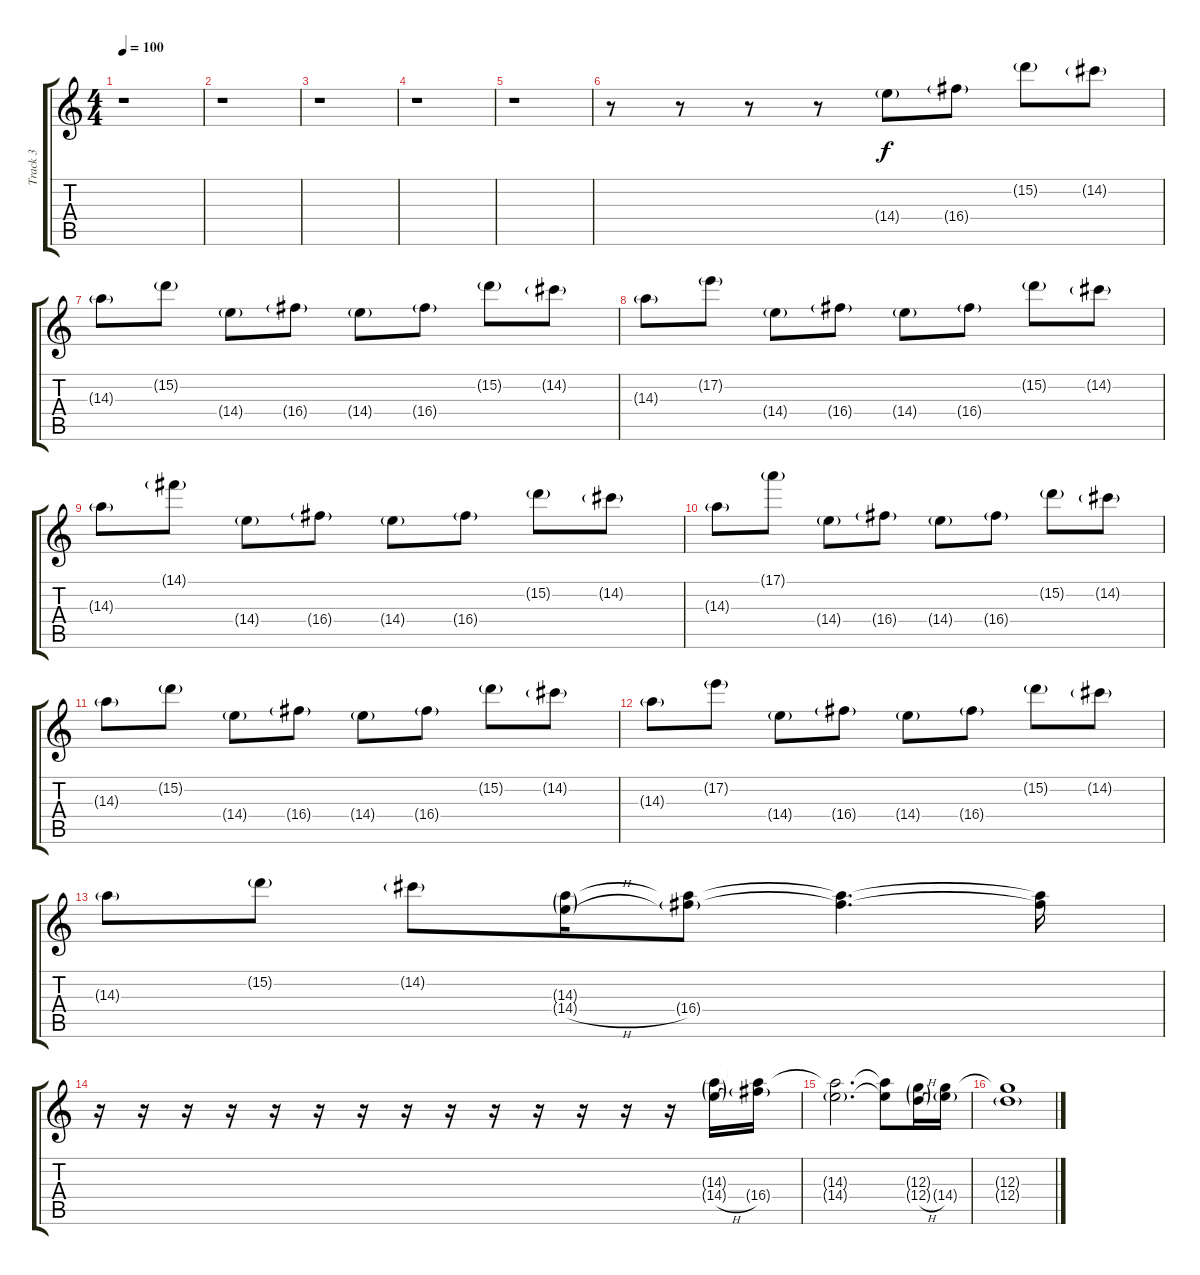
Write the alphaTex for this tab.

\track ("Track 3" "Track 3") {instrument overdrivenguitar}
\staff {score tabs}
\tuning (E4 B3 G3 D3 A2 E2) {hide}
\ts (4 4)
\tempo 100
\clef g2
\ks c
r.1{dy f} |
r.1 |
r.1 |
r.1 |
r.1 |
r.8 r.8 r.8 r.8 14.4{g}.8 16.4{g}.8 15.2{g}.8 14.2{g}.8 |
14.3{g}.8 15.2{g}.8 14.4{g}.8 16.4{g}.8 14.4{g}.8 16.4{g}.8 15.2{g}.8 14.2{g}.8 |
14.3{g}.8 17.2{g}.8 14.4{g}.8 16.4{g}.8 14.4{g}.8 16.4{g}.8 15.2{g}.8 14.2{g}.8 |
14.3{g}.8 14.1{g}.8 14.4{g}.8 16.4{g}.8 14.4{g}.8 16.4{g}.8 15.2{g}.8 14.2{g}.8 |
14.3{g}.8 17.1{g}.8 14.4{g}.8 16.4{g}.8 14.4{g}.8 16.4{g}.8 15.2{g}.8 14.2{g}.8 |
14.3{g}.8 15.2{g}.8 14.4{g}.8 16.4{g}.8 14.4{g}.8 16.4{g}.8 15.2{g}.8 14.2{g}.8 |
14.3{g}.8 17.2{g}.8 14.4{g}.8 16.4{g}.8 14.4{g}.8 16.4{g}.8 15.2{g}.8 14.2{g}.8 |
14.3{g}.8 15.2{g}.8 14.2{g}.8 (14.3{g} 14.4{h g}).16 (14.3{t} 16.4{g}).8 (14.3{t} 16.4{t}).4{d} (14.3{t} 16.4{t}).16 |
r.16 r.16 r.16 r.16 r.16 r.16 r.16 r.16 r.16 r.16 r.16 r.16 r.16 r.16 (14.3{g} 14.4{h g}).16 (14.3{t} 16.4{g}).16 |
(14.3{t} 14.4{g}).2{d} (14.3{t} 14.4{t}).8 (12.3{g} 12.4{h g}).16 (12.3{t} 14.4{g}).16 |
(12.3{t} 12.4{g}).1
